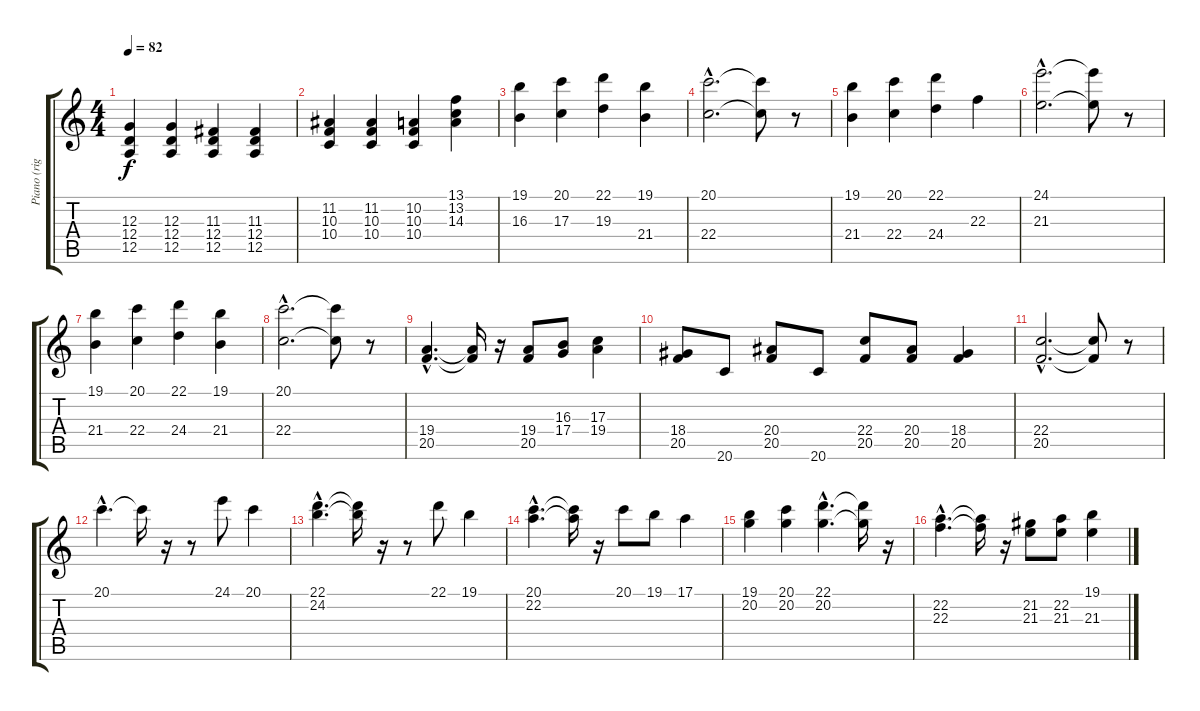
\track ("Piano (right)" "Piano (rig") {instrument acousticgrandpiano}
\staff {score tabs}
\tuning (E4 B3 G3 D3 A2 E2) {hide}
\ts (4 4)
\tempo 82
\clef g2
\ks c
(12.3 12.4 12.5).4{dy f} (12.3 12.4 12.5).4 (11.3 12.4 12.5).4 (11.3 12.4 12.5).4 |
(11.2 10.3 10.4).4 (11.2 10.3 10.4).4 (10.2 10.3 10.4).4 (13.1 13.2 14.3).4 |
(19.1 16.3).4 (20.1 17.3).4 (22.1 19.3).4 (19.1 21.4).4 |
(20.1{hac} 22.4{hac}).2{d} (20.1{t} 22.4{t}).8 r.8 |
(19.1 21.4).4 (20.1 22.4).4 (22.1 24.4).4 22.3.4 |
(24.1{hac} 21.3{hac}).2{d} (24.1{t} 21.3{t}).8 r.8 |
(19.1 21.4).4 (20.1 22.4).4 (22.1 24.4).4 (19.1 21.4).4 |
(20.1{hac} 22.4{hac}).2{d} (20.1{t} 22.4{t}).8 r.8 |
(19.4{hac} 20.5{hac}).4{d} (19.4{t} 20.5{t}).16 r.16 (19.4 20.5).8 (16.3 17.4).8 (17.3 19.4).4 |
(18.4 20.5).8 20.6.8 (20.4 20.5).8 20.6.8 (22.4 20.5).8 (20.4 20.5).8 (18.4 20.5).4 |
(22.4{hac} 20.5{hac}).2{d} (22.4{t} 20.5{t}).8 r.8 |
20.1{hac}.4{d} 20.1{t}.16 r.16 r.8 24.1.8 20.1.4 |
(22.1{hac} 24.2{hac}).4{d} (22.1{t} 24.2{t}).16 r.16 r.8 22.1.8 19.1.4 |
(20.1{hac} 22.2{hac}).4{d} (20.1{t} 22.2{t}).16 r.16 20.1.8 19.1.8 17.1.4 |
(19.1 20.2).4 (20.1 20.2).4 (22.1{hac} 20.2{hac}).4{d} (22.1{t} 20.2{t}).16 r.16 |
(22.2{hac} 22.3{hac}).4{d} (22.2{t} 22.3{t}).16 r.16 (21.2 21.3).8 (22.2 21.3).8 (19.1 21.3).4
